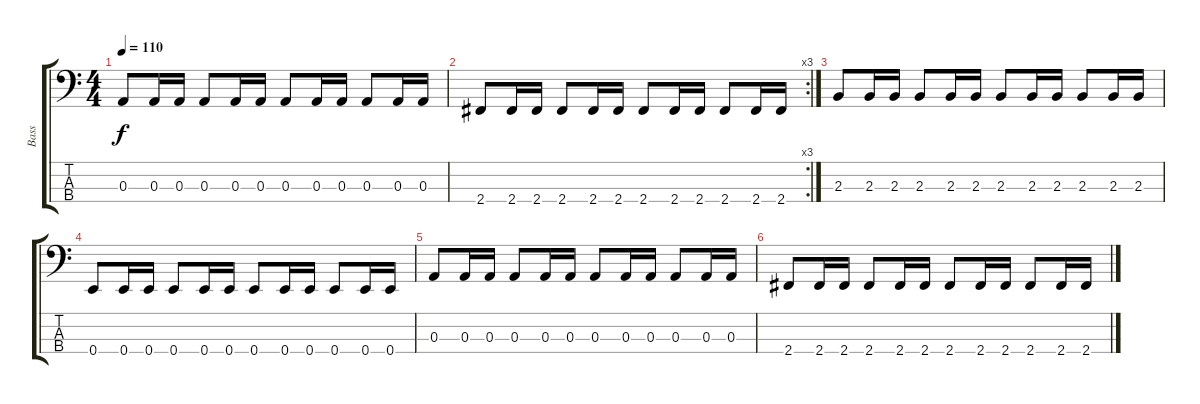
\track ("Bass" "Bass") {instrument electricbassfinger}
\staff {score tabs}
\tuning (G2 D2 A1 E1) {hide}
\ts (4 4)
\tempo 110
\clef f4
\ks c
0.3.8{dy f} 0.3.16 0.3.16 0.3.8 0.3.16 0.3.16 0.3.8 0.3.16 0.3.16 0.3.8 0.3.16 0.3.16 |
\rc 3
2.4.8 2.4.16 2.4.16 2.4.8 2.4.16 2.4.16 2.4.8 2.4.16 2.4.16 2.4.8 2.4.16 2.4.16 |
2.3.8{volume 0} 2.3.16 2.3.16 2.3.8 2.3.16 2.3.16 2.3.8 2.3.16 2.3.16 2.3.8 2.3.16 2.3.16 |
0.4.8{volume 0} 0.4.16 0.4.16 0.4.8 0.4.16 0.4.16 0.4.8 0.4.16 0.4.16 0.4.8 0.4.16 0.4.16 |
0.3.8 0.3.16 0.3.16 0.3.8 0.3.16 0.3.16 0.3.8 0.3.16 0.3.16 0.3.8 0.3.16 0.3.16 |
2.4.8 2.4.16 2.4.16 2.4.8 2.4.16 2.4.16 2.4.8 2.4.16 2.4.16 2.4.8 2.4.16 2.4.16
